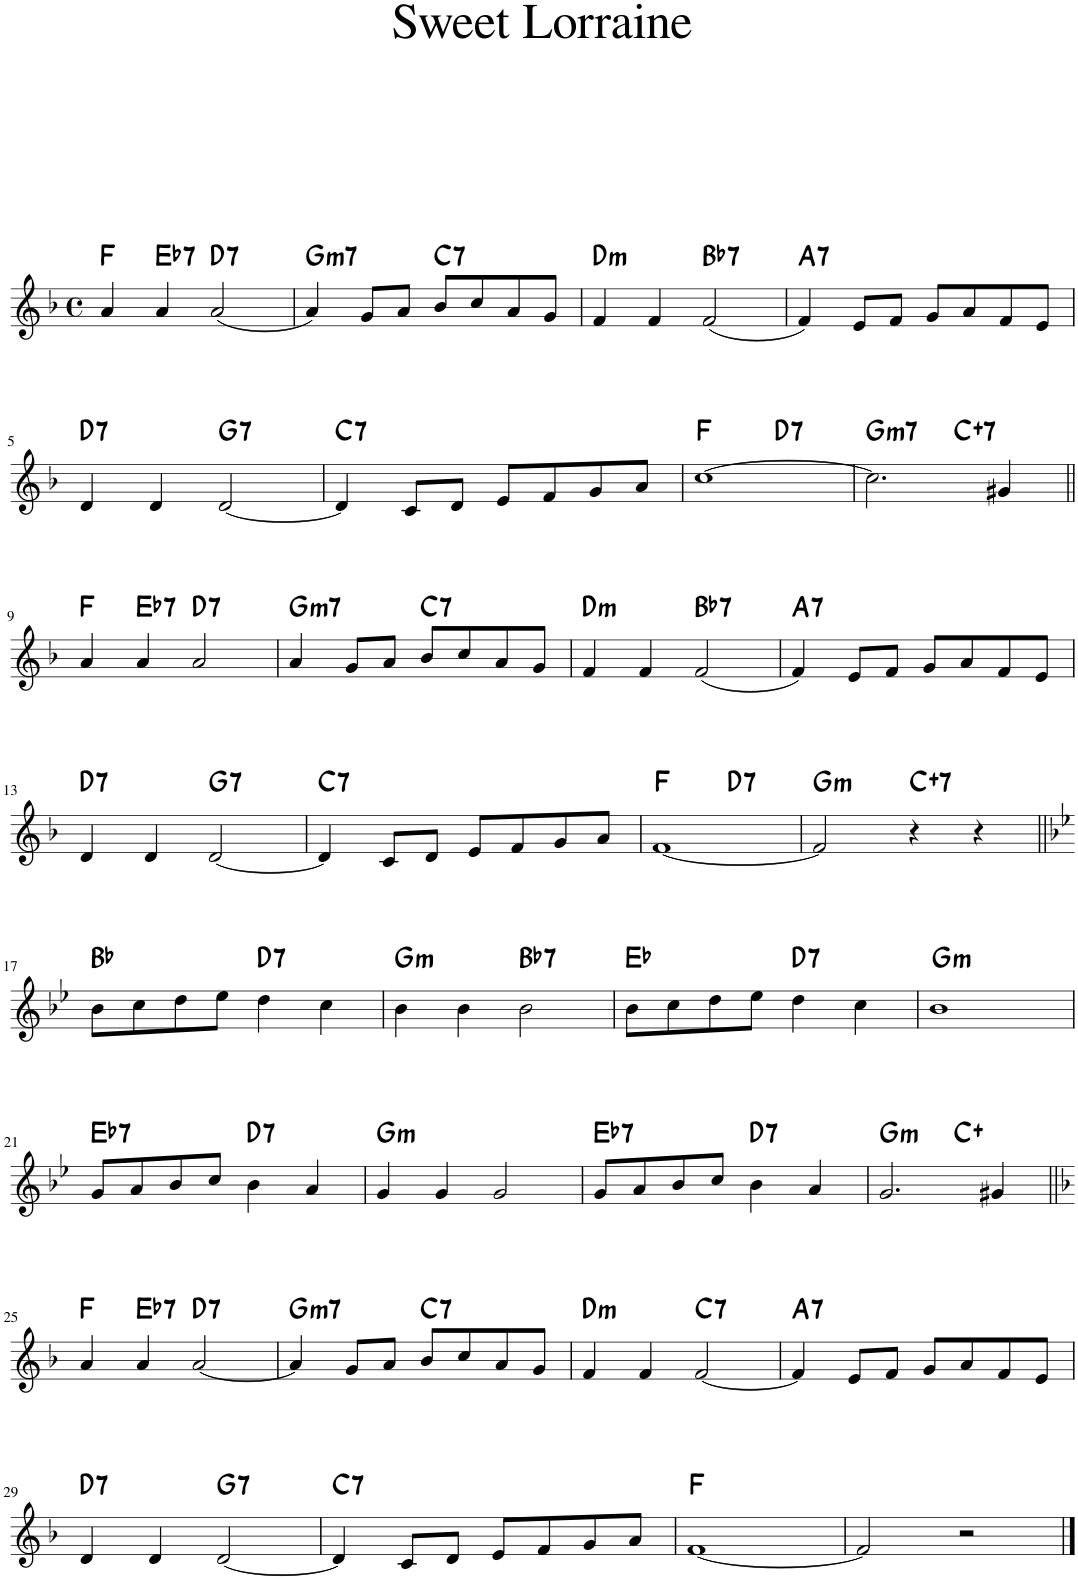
**kern	**harte
*part1	*part1
*staff1	*
*I"Piano	*
*I'Pno.	*
*clefG2	*
*k[b-]	*
*M4/4	*
*met(c)	*
=1	=1
4a/	F:maj
!	!LO:H:kt=7
4a/	Eb:7
!	!LO:H:kt=7
(2a/	D:7
=2	=2
!	!LO:H:kt=m7
4a/)	G:min7
8g/L	.
8a/J	.
!	!LO:H:kt=7
8b-/L	C:7
8cc/	.
8a/	.
8g/J	.
=3	=3
!	!LO:H:kt=m
4f/	D:min
4f/	.
!	!LO:H:kt=7
(2f/	Bb:7
=4	=4
!	!LO:H:kt=7
4f/)	A:7
8e/L	.
8f/J	.
8g/L	.
8a/	.
8f/	.
8e/J	.
!!LO:LB:g=z
=5	=5
!	!LO:H:kt=7
4d/	D:7
4d/	.
!	!LO:H:kt=7
[2d/	G:7
=6	=6
!	!LO:H:kt=7
4d/]	C:7
8c/L	.
8d/J	.
8e/L	.
8f/	.
8g/	.
8a/J	.
=7	=7
*^	*
[1cc	2ryy	F:maj
!	!	!LO:H:kt=7
.	2ryy	D:7
=8	=8	=8
!	!	!LO:H:kt=m7
2.cc\]	2ryy	G:min7
!	!	!LO:H:kt=7
.	2ryy	C:aug(b7)
4g#X/	.	.
*v	*v	*
!!LO:LB:g=z
=9||	=9||
4a/	F:maj
!	!LO:H:kt=7
4a/	Eb:7
!	!LO:H:kt=7
2a/	D:7
=10	=10
!	!LO:H:kt=m7
4a/	G:min7
8g/L	.
8a/J	.
!	!LO:H:kt=7
8b-/L	C:7
8cc/	.
8a/	.
8g/J	.
=11	=11
!	!LO:H:kt=m
4f/	D:min
4f/	.
!	!LO:H:kt=7
(2f/	Bb:7
=12	=12
!	!LO:H:kt=7
4f/)	A:7
8e/L	.
8f/J	.
8g/L	.
8a/	.
8f/	.
8e/J	.
!!LO:LB:g=z
=13	=13
!	!LO:H:kt=7
4d/	D:7
4d/	.
!	!LO:H:kt=7
[2d/	G:7
=14	=14
!	!LO:H:kt=7
4d/]	C:7
8c/L	.
8d/J	.
8e/L	.
8f/	.
8g/	.
8a/J	.
=15	=15
*^	*
[1f	2ryy	F:maj
!	!	!LO:H:kt=7
.	2ryy	D:7
=16	=16	=16
!	!	!LO:H:kt=m
*v	*v	*
2f/]	G:min
!	!LO:H:kt=7
4r	C:aug(b7)
4r	.
!!LO:LB:g=z
=17||	=17||
*k[b-e-]	*
8b-\L	Bb:maj
8cc\	.
8dd\	.
8ee-\J	.
!	!LO:H:kt=7
4dd\	D:7
4cc\	.
=18	=18
!	!LO:H:kt=m
4b-\	G:min
4b-\	.
!	!LO:H:kt=7
2b-\	Bb:7
=19	=19
8b-\L	Eb:maj
8cc\	.
8dd\	.
8ee-\J	.
!	!LO:H:kt=7
4dd\	D:7
4cc\	.
=20	=20
!	!LO:H:kt=m
1b-	G:min
!!LO:LB:g=z
=21	=21
!	!LO:H:kt=7
8g/L	Eb:7
8a/	.
8b-/	.
8cc/J	.
!	!LO:H:kt=7
4b-\	D:7
4a/	.
=22	=22
!	!LO:H:kt=m
4g/	G:min
4g/	.
2g/	.
=23	=23
!	!LO:H:kt=7
8g/L	Eb:7
8a/	.
8b-/	.
8cc/J	.
!	!LO:H:kt=7
4b-\	D:7
4a/	.
=24	=24
!	!LO:H:kt=m
*^	*
2.g/	2ryy	G:min
.	2ryy	C:aug
4g#X/	.	.
*v	*v	*
!!LO:LB:g=z
=25||	=25||
*k[b-]	*
4a/	F:maj
!	!LO:H:kt=7
4a/	Eb:7
!	!LO:H:kt=7
[2a/	D:7
=26	=26
!	!LO:H:kt=m7
4a/]	G:min7
8g/L	.
8a/J	.
!	!LO:H:kt=7
8b-/L	C:7
8cc/	.
8a/	.
8g/J	.
=27	=27
!	!LO:H:kt=m
4f/	D:min
4f/	.
!	!LO:H:kt=7
[2f/	C:7
=28	=28
!	!LO:H:kt=7
4f/]	A:7
8e/L	.
8f/J	.
8g/L	.
8a/	.
8f/	.
8e/J	.
!!LO:LB:g=z
=29	=29
!	!LO:H:kt=7
4d/	D:7
4d/	.
!	!LO:H:kt=7
[2d/	G:7
=30	=30
!	!LO:H:kt=7
4d/]	C:7
8c/L	.
8d/J	.
8e/L	.
8f/	.
8g/	.
8a/J	.
=31	=31
[1f	F:maj
=32	=32
2f/]	.
2r	.
==	==
*-	*-
